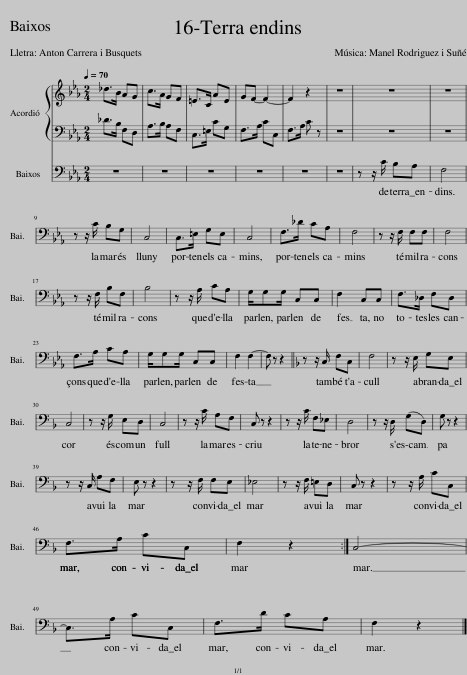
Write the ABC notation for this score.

X:1
%%score { 1 | 2 } 3
L:1/8
Q:1/4=70
M:2/4
I:linebreak $
K:Eb
V:1 treble
V:2 bass
V:3 bass
V:1
 _d>B AG | c>A GF | =E>C AE | GF- F2- | F2 z2 | %5
 z4 | z4 | z4 |$ z4 | z4 | %10
 z4 | z4 | z4 | z4 | z4 | %15
 z4 |$ z4 | z4 | z4 | z4 | %20
 z4 | z4 |$ z4 | z4 | z4 | %25
 z4 ||[K:F] z4 | z4 | z4 |$ z4 | %30
 z4 | z4 | z4 | z4 | z4 | %35
 z4 | z4 | z4 |$ z4 | z4 | %40
 z4 | z4 | z4 | z4 | z4 |$ %45
 z4 | z4 :| z4 |$ z4 | z4 | %50
 z4 |] %51
V:2
 _D>B, F,D, | A,>B, A,F, | C,>=E, CG, | F,>A, CC, | F,>A, C z | %5
 z4 | z4 | z4 |$ z4 | z4 | %10
 z4 | z4 | z4 | z4 | z4 | %15
 z4 |$ z4 | z4 | z4 | z4 | %20
 z4 | z4 |$ z4 | z4 | z4 | %25
 z4 ||[K:F] z4 | z4 | z4 |$ z4 | %30
 z4 | z4 | z4 | z4 | z4 | %35
 z4 | z4 | z4 |$ z4 | z4 | %40
 z4 | z4 | z4 | z4 | z4 |$ %45
 z4 | z4 :| z4 |$ z4 | z4 | %50
 z4 |] %51
V:3
 z4 | z4 | z4 | z4 | z4 | %5
 z4 | z z/ C/ B,A, | F,4 |$ z z/ C/ B,G, | C,4 | %10
 C,>=E, G,E, | C,4 | F,>_D CA, | F,4 | z z/ F,/ F,F, | %15
 F,4 |$ z z/ F,/ B,F, | B,4 | z z/ A,/ CA, | G,/G,G,/ C,C, | %20
 F,2 C,C, | F,>_D, F,D, |$ F,>A, CA, | G,/G,G,/ C,C, | F,2 F,2- | %25
 F, z z2 ||[K:F] z z/ C,/ F,C, | F,4 | z z/ E,/ G,E, |$ C,4 | %30
 z z/ G,/ E,D, | C,4 | z z/ C/ A,F, | C, z z2 | z z/ C/ F,_E, | %35
 D,4 | z z/ D,/ (G,D,) | G, z z2 |$ z z/ C,/ A,F, | E, z z2 | %40
 z z/ F,/ F,E, | _E,4 | z z/ F,/ =E,D, | C, z z2 | z z/ A,/ CC, |$ %45
 F,>A, CC, | F,2 z2 :| C,4- |$ C,>A, CC, | F,>D CA, | %50
 F,2 z2 |] %51
